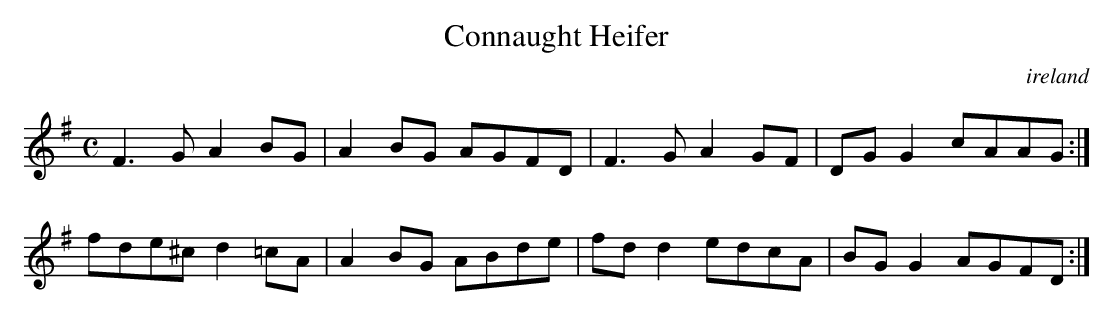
X:1
T:Connaught Heifer
O:ireland
M:C
L:1/8
K:D Mixolydian
F3G A2BG|A2BG AGFD|F3G A2GF|DGG2 cAAG:|!
fde^c d2=cA|A2BG ABde|fdd2 edcA|BGG2 AGFD:|!
